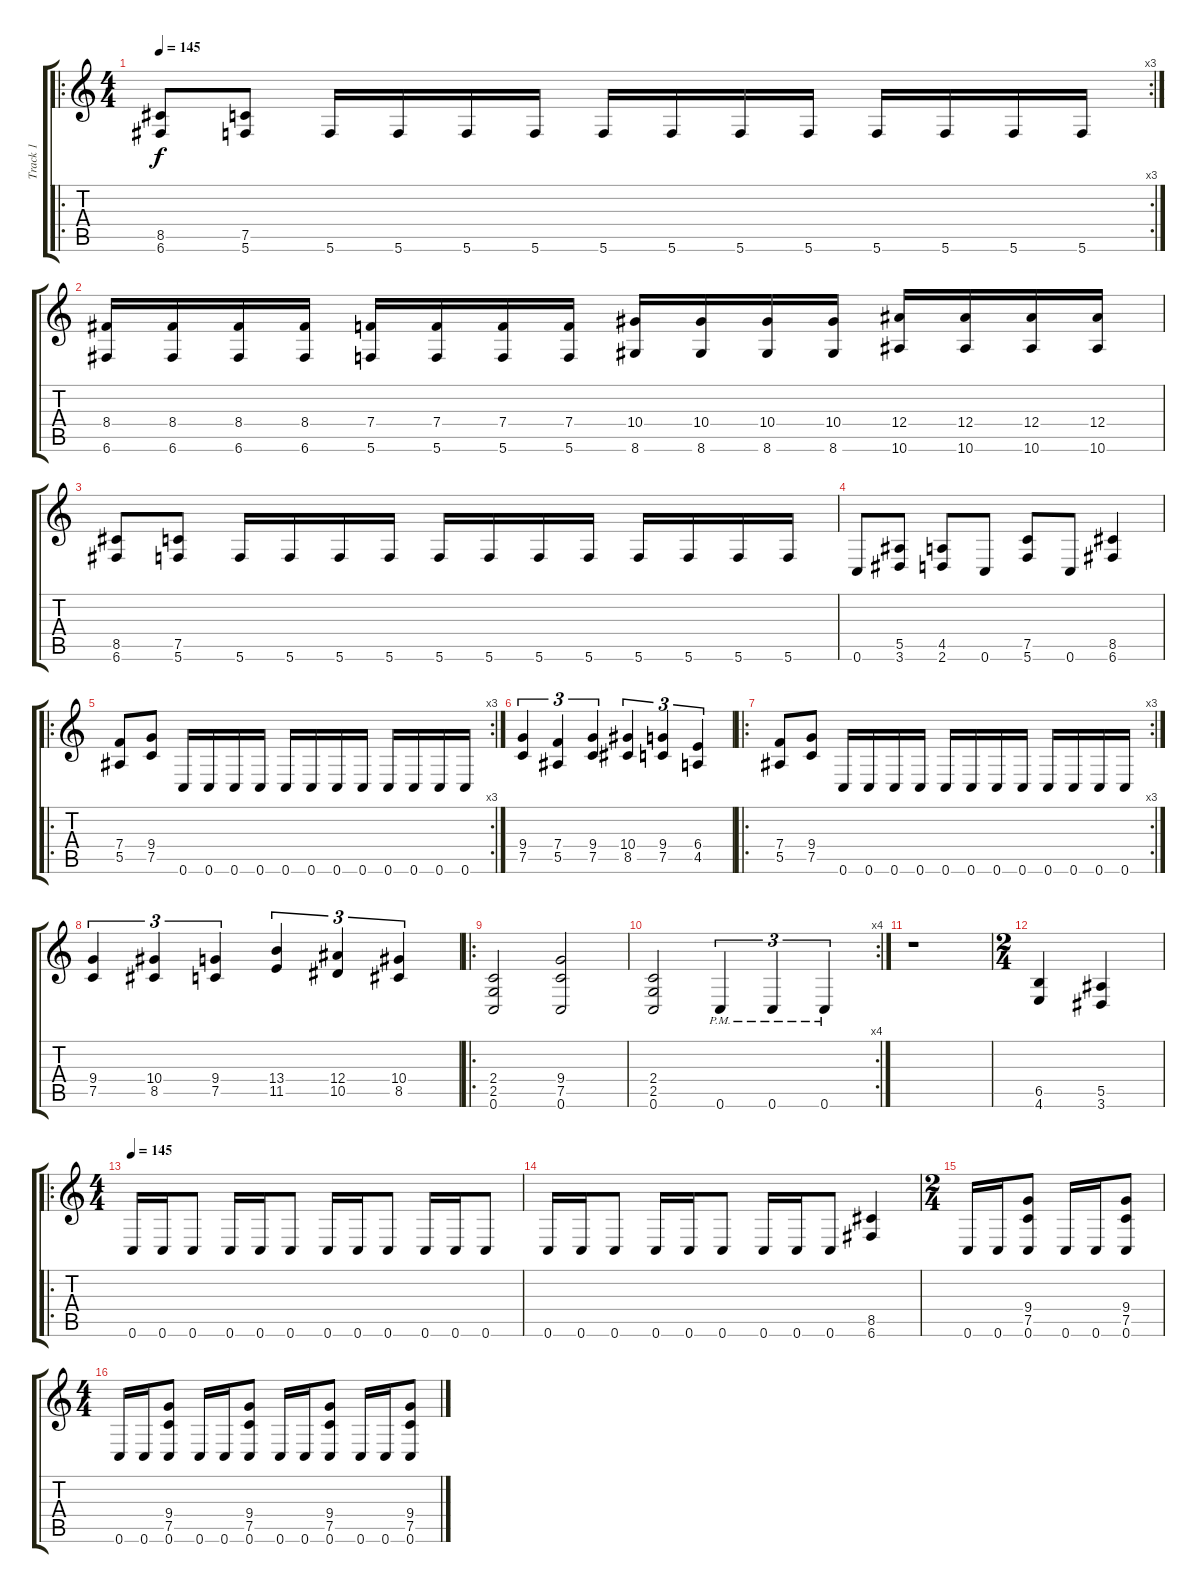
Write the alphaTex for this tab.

\track ("Track 1" "Track 1") {instrument acousticguitarsteel}
\staff {score tabs}
\tuning (C4 G3 Eb3 Bb2 F2 C2) {hide}
\ro
\rc 3
\ts (4 4)
\tempo 145
\clef g2
\ks c
(8.5 6.6).8{dy f} (7.5 5.6).8 5.6.16 5.6.16 5.6.16 5.6.16 5.6.16 5.6.16 5.6.16 5.6.16 5.6.16 5.6.16 5.6.16 5.6.16 |
(8.4 6.6).16 (8.4 6.6).16 (8.4 6.6).16 (8.4 6.6).16 (7.4 5.6).16 (7.4 5.6).16 (7.4 5.6).16 (7.4 5.6).16 (10.4 8.6).16 (10.4 8.6).16 (10.4 8.6).16 (10.4 8.6).16 (12.4 10.6).16 (12.4 10.6).16 (12.4 10.6).16 (12.4 10.6).16 |
(8.5 6.6).8 (7.5 5.6).8 5.6.16 5.6.16 5.6.16 5.6.16 5.6.16 5.6.16 5.6.16 5.6.16 5.6.16 5.6.16 5.6.16 5.6.16 |
0.6.8 (5.5 3.6).8 (4.5 2.6).8 0.6.8 (7.5 5.6).8 0.6.8 (8.5 6.6).4 |
\ro
\rc 3
(7.4 5.5).8 (9.4 7.5).8 0.6.16 0.6.16 0.6.16 0.6.16 0.6.16 0.6.16 0.6.16 0.6.16 0.6.16 0.6.16 0.6.16 0.6.16 |
(9.4 7.5).4{tu (3 2)} (7.4 5.5).4{tu (3 2)} (9.4 7.5).4{tu (3 2)} (10.4 8.5).4{tu (3 2)} (9.4 7.5).4{tu (3 2)} (6.4 4.5).4{tu (3 2)} |
\ro
\rc 3
(7.4 5.5).8 (9.4 7.5).8 0.6.16 0.6.16 0.6.16 0.6.16 0.6.16 0.6.16 0.6.16 0.6.16 0.6.16 0.6.16 0.6.16 0.6.16 |
(9.4 7.5).4{tu (3 2)} (10.4 8.5).4{tu (3 2)} (9.4 7.5).4{tu (3 2)} (13.4 11.5).4{tu (3 2)} (12.4 10.5).4{tu (3 2)} (10.4 8.5).4{tu (3 2)} |
\ro
(2.4 2.5 0.6).2 (9.4 7.5 0.6).2 |
\rc 4
(2.4 2.5 0.6).2 0.6{pm}.4{tu (3 2)} 0.6{pm}.4{tu (3 2)} 0.6{pm}.4{tu (3 2)} |
r.1 |
\ts (2 4)
(6.5 4.6).4 (5.5 3.6).4 |
\ro
\ts (4 4)
\tempo 145
0.6.16 0.6.16 0.6.8 0.6.16 0.6.16 0.6.8 0.6.16 0.6.16 0.6.8 0.6.16 0.6.16 0.6.8 |
0.6.16 0.6.16 0.6.8 0.6.16 0.6.16 0.6.8 0.6.16 0.6.16 0.6.8 (8.5 6.6).4 |
\ts (2 4)
0.6.16 0.6.16 (9.4 7.5 0.6).8 0.6.16 0.6.16 (9.4 7.5 0.6).8 |
\ts (4 4)
0.6.16 0.6.16 (9.4 7.5 0.6).8 0.6.16 0.6.16 (9.4 7.5 0.6).8 0.6.16 0.6.16 (9.4 7.5 0.6).8 0.6.16 0.6.16 (9.4 7.5 0.6).8
